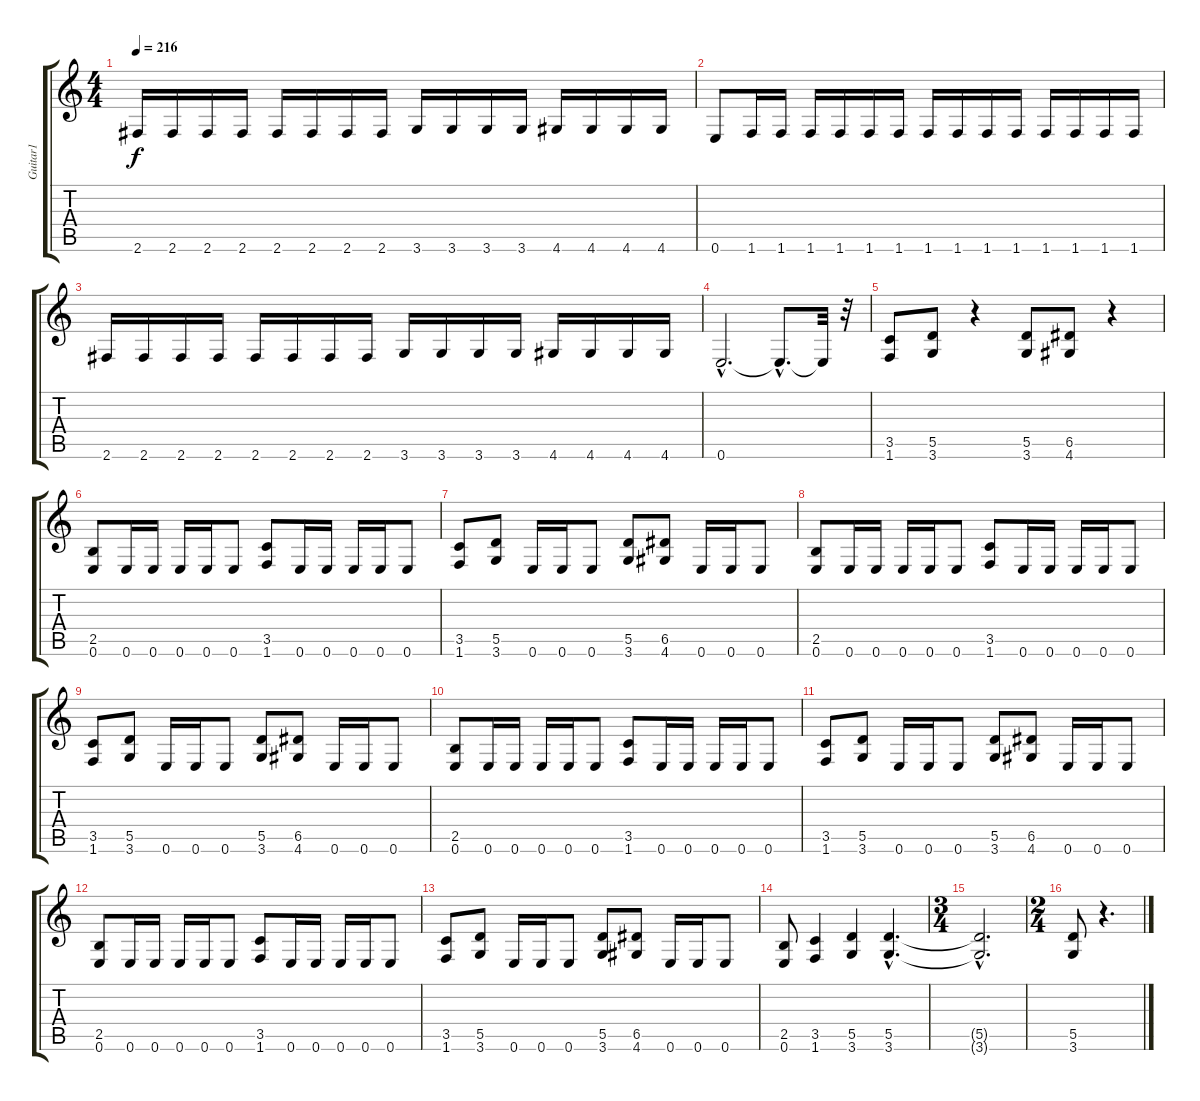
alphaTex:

\track ("Guitar1" "Guitar1") {instrument distortionguitar}
\staff {score tabs}
\tuning (E4 B3 G3 D3 A2 E2) {hide}
\ts (4 4)
\tempo 216
\clef g2
\ks c
2.6.16{dy f} 2.6.16 2.6.16 2.6.16 2.6.16 2.6.16 2.6.16 2.6.16 3.6.16 3.6.16 3.6.16 3.6.16 4.6.16 4.6.16 4.6.16 4.6.16 |
0.6.8 1.6.16 1.6.16 1.6.16 1.6.16 1.6.16 1.6.16 1.6.16 1.6.16 1.6.16 1.6.16 1.6.16 1.6.16 1.6.16 1.6.16 |
2.6.16 2.6.16 2.6.16 2.6.16 2.6.16 2.6.16 2.6.16 2.6.16 3.6.16 3.6.16 3.6.16 3.6.16 4.6.16 4.6.16 4.6.16 4.6.16 |
0.6{hac}.2{d} 0.6{hac t}.8{d} 0.6{t}.32 r.32 |
(3.5 1.6).8 (5.5 3.6).8 r.4 (5.5 3.6).8 (6.5 4.6).8 r.4 |
(2.5 0.6).8 0.6.16 0.6.16 0.6.16 0.6.16 0.6.8 (3.5 1.6).8 0.6.16 0.6.16 0.6.16 0.6.16 0.6.8 |
(3.5 1.6).8 (5.5 3.6).8 0.6.16 0.6.16 0.6.8 (5.5 3.6).8 (6.5 4.6).8 0.6.16 0.6.16 0.6.8 |
(2.5 0.6).8 0.6.16 0.6.16 0.6.16 0.6.16 0.6.8 (3.5 1.6).8 0.6.16 0.6.16 0.6.16 0.6.16 0.6.8 |
(3.5 1.6).8 (5.5 3.6).8 0.6.16 0.6.16 0.6.8 (5.5 3.6).8 (6.5 4.6).8 0.6.16 0.6.16 0.6.8 |
(2.5 0.6).8 0.6.16 0.6.16 0.6.16 0.6.16 0.6.8 (3.5 1.6).8 0.6.16 0.6.16 0.6.16 0.6.16 0.6.8 |
(3.5 1.6).8 (5.5 3.6).8 0.6.16 0.6.16 0.6.8 (5.5 3.6).8 (6.5 4.6).8 0.6.16 0.6.16 0.6.8 |
(2.5 0.6).8 0.6.16 0.6.16 0.6.16 0.6.16 0.6.8 (3.5 1.6).8 0.6.16 0.6.16 0.6.16 0.6.16 0.6.8 |
(3.5 1.6).8 (5.5 3.6).8 0.6.16 0.6.16 0.6.8 (5.5 3.6).8 (6.5 4.6).8 0.6.16 0.6.16 0.6.8 |
(2.5 0.6).8 (3.5 1.6).4 (5.5 3.6).4 (5.5{hac} 3.6{hac}).4{d} |
\ts (3 4)
(5.5{hac t} 3.6{hac t}).2{d} |
\ts (2 4)
(5.5 3.6).8 r.4{d}
